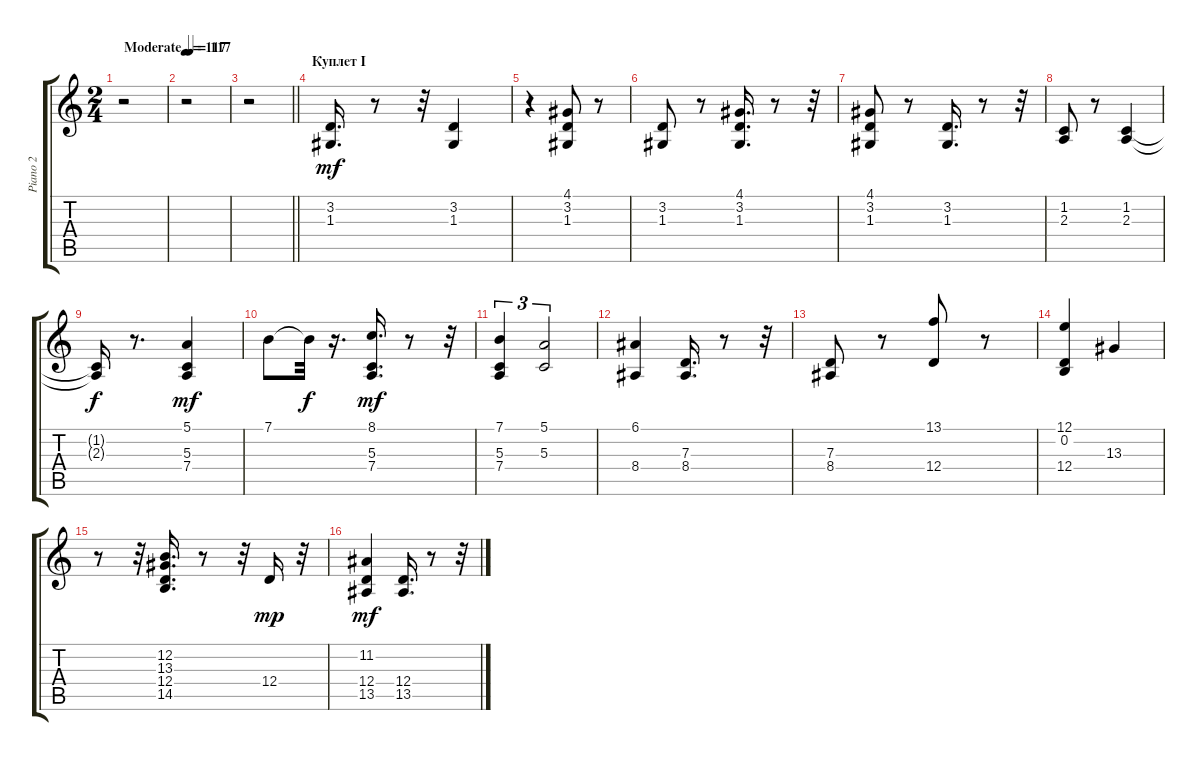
\track ("Piano 2" "Piano 2") {instrument acousticgrandpiano}
\staff {score tabs}
\tuning (E4 B3 G3 D3 A2 E2) {hide}
\ts (2 4)
\tempo (117 "Moderate")
\clef g2
\ks c
r.2{dy mf instrument acousticgrandpiano} |
\tempo 117
r.2 |
\barLineRight lightlight
r.2 |
\section ("" "Куплет I")
(3.2 1.3).16{d} r.8 r.32 (3.2 1.3).4 |
r.4 (4.1 3.2 1.3).8 r.8 |
(3.2 1.3).8 r.8 (4.1 3.2 1.3).16{d} r.8 r.32 |
(4.1 3.2 1.3).8 r.8 (3.2 1.3).16{d} r.8 r.32 |
(1.2 2.3).8 r.8 (1.2 2.3).4 |
(1.2{t} 2.3{t}).16{dy f} r.8{d} (5.1 5.3 7.4).4{dy mf} |
7.1.8 7.1{t}.32{dy f} r.16{d} (8.1 5.3 7.4).16{d dy mf} r.8 r.32 |
(7.1 5.3 7.4).4{tu (3 2)} (5.1 5.3).2{tu (3 2)} |
(6.1 8.4).4 (7.3 8.4).16{d} r.8 r.32 |
(7.3 8.4).8 r.8 (13.1 12.4).8 r.8 |
(12.1 0.2 12.4).4 13.3.4 |
r.8 r.32 (12.2 13.3 12.4 14.5).16{d} r.8 r.32 12.4.16{dy mp} r.32 |
(11.2 12.4 13.5).4{dy mf} (12.4 13.5).16{d} r.8 r.32
